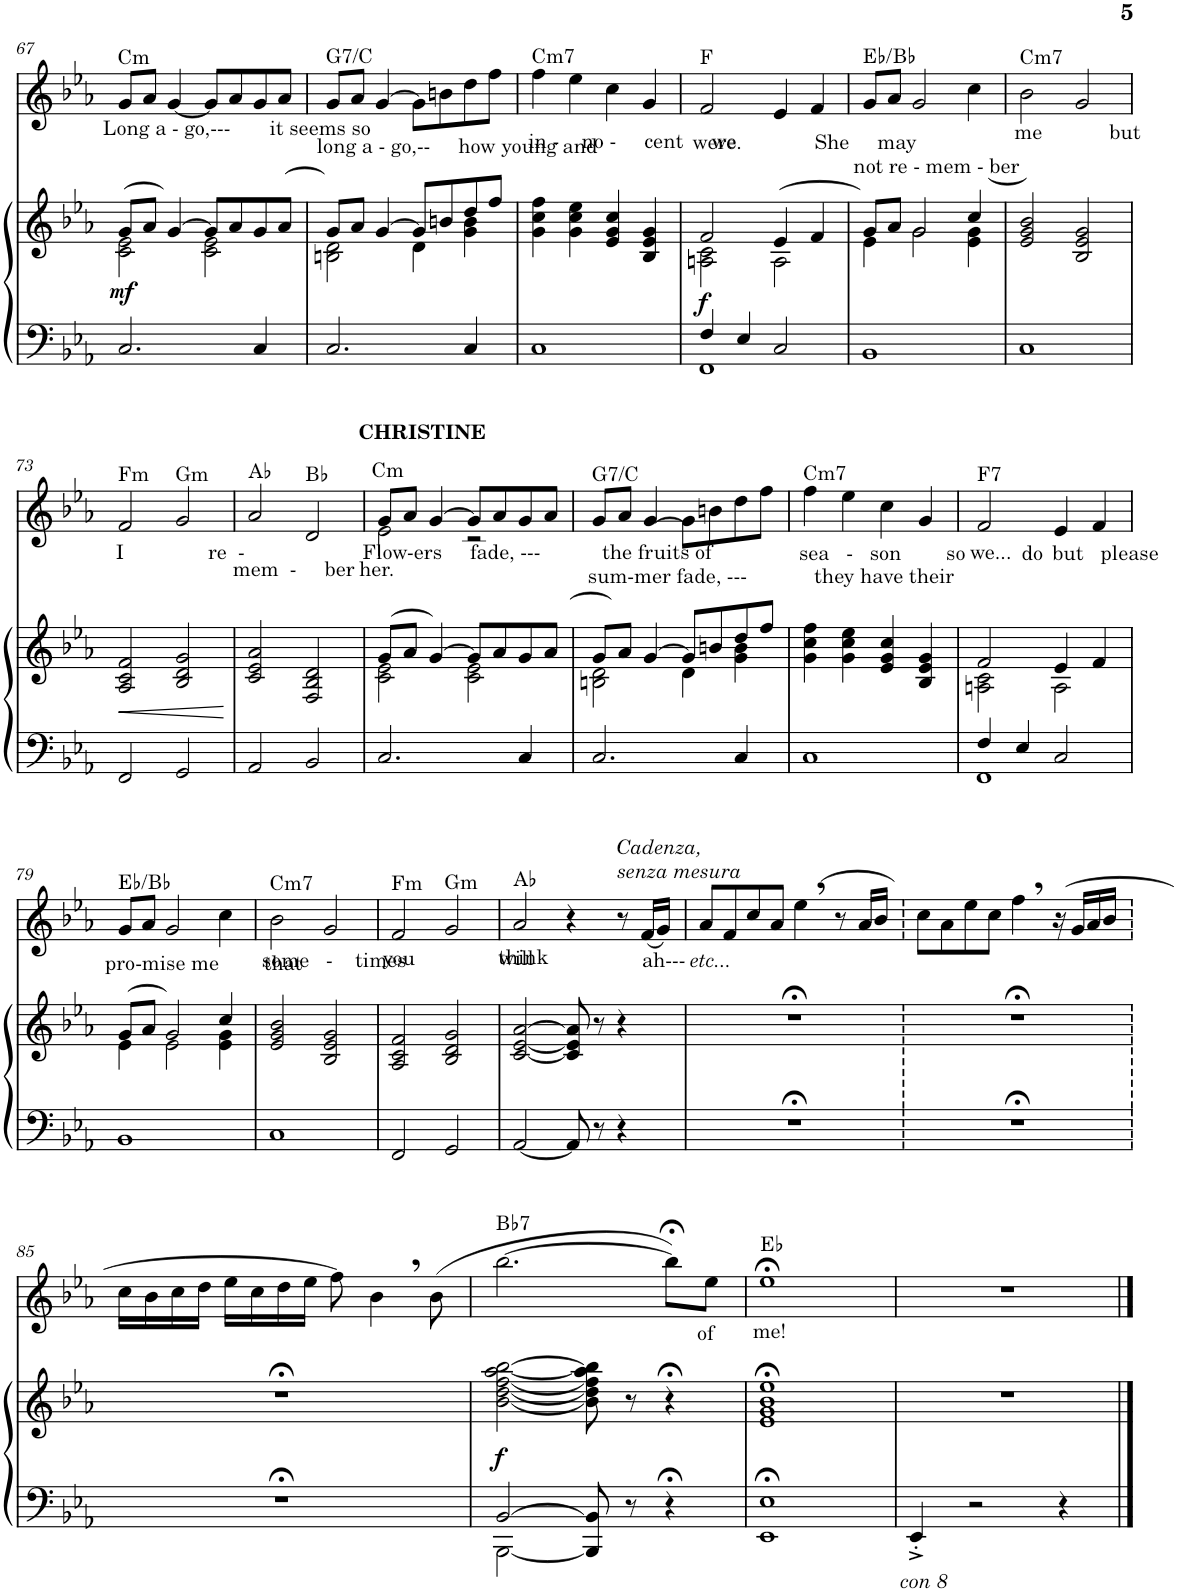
**kern	**kern	**dynam	**kern
*part2	*part2	*part2	*part1
*staff3	*staff2	*staff2/3	*staff1
*I"Piano	*	*	*I"Voice
*I'Pno	*	*	*I'V
!!LO:PB:g=z
*clefF4	*clefG2	*	*clefG2
*k[b-e-a-]	*k[b-e-a-]	*	*k[b-e-a-]
*M4/4	*M4/4	*	*M4/4
=67	=67	=67	=67
*	*^	*	*
!	!	!	!	!LO:TX:b:t=Long a - go,---       it seems so
!	!	!	!	!LO:TX:a:t=Cm
!	!	!	!LO:DY:b	!
2.C/	[8g/L	2c\ 2e-\	mf	8g/L
.	8a-/J	.	.	8a-/J
.	4g/_	.	.	[4g/
.	8g/L]	2c\ 2e-\	.	8g/L]
.	8a-/	.	.	8a-/
4C/	8g/	.	.	8g/
.	8a-/J	.	.	8a-/J
=68	=68	=68	=68	=68
!	!	!	!	!LO:TX:b:t=long a - go,--     how young and
!	!	!	!	!LO:TX:a:t=G7/C
2.C/	[8g/L	2Bn\ 2d\	.	8g/L
.	8a-/J	.	.	8a-/J
.	4g/_	.	.	[4g/
.	8g/L]	4d\	.	8g\L]
.	8bn/	.	.	8bn\
4C/	8dd/	4g\ 4b\	.	8dd\
.	8ff/J	.	.	8ff\J
*	*v	*v	*	*
=69	=69	=69	=69
!	!	!	!LO:TX:b:t=in -    no -     cent     we
!	!	!	!LO:TX:a:t=Cm7
1C	4g\ 4cc\ 4ff\	.	4ff\
.	4g\ 4cc\ 4ee-\	.	4ee-\
.	4e-/ 4g/ 4cc/	.	4cc\
.	4B-/ 4e-/ 4g/	.	4g/
=70	=70	=70	=70
*^	*^	*	*
!	!	!	!	!	!LO:TX:b:t=were.             She     may
!	!	!	!	!	!LO:TX:a:t=F
!	!	!	!	!LO:DY:b	!
4F/	1FF	2f/	2An\ 2c\	f	2f/
4E-/	.	.	.	.	.
2C/	.	[4e-/	2A\	.	4e-/
.	.	4f/	.	.	4f/
*v	*v	*	*	*	*
=71	=71	=71	=71	=71
!	!	!	!	!LO:TX:b:t=not re - mem - ber
!	!	!	!	!LO:TX:a:t=E♭/B♭
1BB-	8g/L	4e-\]	.	8g/L
.	8a-/J	.	.	8a-/J
.	2g/	2g\	.	2g/
.	4cc/	4e-\ 4g\	.	4cc\
=72	=72	=72	=72	=72
!	!	!	!	!LO:TX:b:t=me            but
!	!	!	!	!LO:TX:a:t=Cm7
*	*v	*v	*	*
1C	[2e-/ 2g/ 2b-/	.	2b-\
.	2B-/ 2e-/] 2g/	.	2g/
!!LO:LB:g=z
=73	=73	=73	=73
!	!	!	!LO:TX:b:t=I               re  -
!	!	!	!LO:TX:a:t=Fm
2FF/	2A-/ 2c/ 2f/	.	2f/
!	!	!	!LO:TX:a:t=Gm
2GG/	2B-/ 2d/ 2g/	.	2g/
=74	=74	=74	=74
!	!	!	!LO:TX:b:t=mem  -     ber
!	!	!	!LO:TX:a:t=A♭
2AA-/	2c/ 2e-/ 2a-/	.	2a-/
!	!	!	!LO:TX:a:t=B♭
2BB-/	2F/ 2B-/ 2d/	.	2d/
=75	=75	=75	=75
*	*^	*	*^
!	!	!	!	!LO:TX:b:t=Flow-ers     fade, ---           the fruits of	!
!	!	!	!	!LO:TX:a:B:t=CHRISTINE	!
!	!	!	!	!LO:TX:a:t=Cm	!
!	!	!	!	!LO:TX:b:t=her.	!
2.C/	[8g/L	2c\ 2e-\	.	8g/L	2e-\
.	8a-/J	.	.	8a-/J	.
.	4g/_	.	.	[4g/	.
.	8g/L]	2c\ 2e-\	.	8g/L]	2r
.	8a-/	.	.	8a-/	.
4C/	8g/	.	.	8g/	.
.	8a-/J	.	.	8a-/J	.
*	*	*	*	*v	*v
=76	=76	=76	=76	=76
!	!	!	!	!LO:TX:b:t=sum-mer fade, ---            they have their
!	!	!	!	!LO:TX:a:t=G7/C
2.C/	[8g/L	2Bn\ 2d\	.	8g/L
.	8a-/J	.	.	8a-/J
.	4g/_	.	.	[4g/
.	8g/L]	4d\	.	8g\L]
.	8bn/	.	.	8bn\
4C/	8dd/	4g\ 4b\	.	8dd\
.	8ff/J	.	.	8ff\J
*	*v	*v	*	*
=77	=77	=77	=77
!	!	!	!LO:TX:b:t=sea   -   son        so          do
!	!	!	!LO:TX:a:t=Cm7
1C	4g\ 4cc\ 4ff\	.	4ff\
.	4g\ 4cc\ 4ee-\	.	4ee-\
.	4e-/ 4g/ 4cc/	.	4cc\
.	4B-/ 4e-/ 4g/	.	4g/
=78	=78	=78	=78
*^	*^	*	*
!	!	!	!	!	!LO:TX:b:t=we...
!	!	!	!	!	!LO:TX:a:t=F7
4F/	1FF	2f/	2An\ 2c\	.	2f/
4E-/	.	.	.	.	.
!	!	!	!	!	!LO:TX:b:t=but   please
2C/	.	4e-/	2A\	.	4e-/
.	.	4f/	.	.	4f/
*v	*v	*	*	*	*
!!LO:LB:g=z
=79	=79	=79	=79	=79
!	!	!	!	!LO:TX:b:t=pro-mise me        that
!	!	!	!	!LO:TX:a:t=E♭/B♭
1BB-	[8g/L	4e-\	.	8g/L
.	8a-/J	.	.	8a-/J
.	2g/]	2e-\	.	2g/
.	4cc/	4e-\ 4g\	.	4cc\
=80	=80	=80	=80	=80
!	!	!	!	!LO:TX:b:t=some   -    times
!	!	!	!	!LO:TX:a:t=Cm7
*	*v	*v	*	*
1C	2e-/ 2g/ 2b-/	.	2b-\
.	2B-/ 2e-/ 2g/	.	2g/
=81	=81	=81	=81
!	!	!	!LO:TX:b:t=you               will
!	!	!	!LO:TX:a:t=Fm
2FF/	2A-/ 2c/ 2f/	.	2f/
!	!	!	!LO:TX:a:t=Gm
2GG/	2B-/ 2d/ 2g/	.	2g/
=82	=82	=82	=82
!	!	!	!LO:TX:b:t=think
!	!	!	!LO:TX:a:t=A♭
[2AA-/	[2c/ [2e-/ [2a-/	.	2a-/
8AA-/]	8c/] 8e-/] 8a-/]	.	4r
8r	8r	.	.
!	!	!	!LO:TX:a:i:t=Cadenza,
!	!	!	!LO:TX:a:t=senza mesura
4r	4r	.	8r
!	!	!	!LO:TX:b:t=ah---
.	.	.	(<16f/LL
.	.	.	16g/JJ)
=83	=83	=83	=83
!	!	!	!LO:TX:b:i:t=etc...
1r;<	1r;<	.	8a-/L
.	.	.	8f/
.	.	.	8cc/
.	.	.	8a-/J
.	.	.	4ee-,\
.	.	.	8r
.	.	.	[16a-/LL
.	.	.	16b-/JJ
=84	=84	=84	=84
1r;<	1r;<	.	8cc\L
.	.	.	8a-\]
.	.	.	8ee-\
.	.	.	8cc\J
.	.	.	[4ff,\
.	.	.	16r
.	.	.	16g/LL
.	.	.	16a-/
.	.	.	16b-/JJ
!!LO:LB:g=z
=85	=85	=85	=85
1r;<	1r;<	.	16cc\LL
.	.	.	16b-\
.	.	.	16cc\
.	.	.	16dd\JJ
.	.	.	16ee-\LL
.	.	.	16cc\
.	.	.	16dd\
.	.	.	16ee-\JJ
.	.	.	8ff\]
.	.	.	4b-,\
.	.	.	(>8b-\
=86	=86	=86	=86
*^	*	*	*
!	!	!	!	!LO:TX:a:t=B♭7
!	!	!	!LO:DY:b	!
[2BB-/	[2BBB-\	[2b-\ [2dd\ [2ff\ [2aa-\ [2bb-\	f	[2.bb-\
8BBB-/] 8BB-/]	2ryy	8b-\] 8dd\] 8ff\] 8aa-\] 8bb-\]	.	.
8r	.	8r	.	.
4r;<	.	4r;<	.	8bb-;<\L])
!	!	!	!	!LO:TX:b:t=of
.	.	.	.	8ee-\J
=87	=87	=87	=87	=87
*	*	*^	*	*
!	!	!	!	!	!LO:TX:b:t=me!
!	!	!	!	!	!LO:TX:a:t=E♭
1E-	1EE-;<	1ee-	1e-;< 1g;< 1b-;<	.	1ee-;<
=88	=88	=88	=88	=88	=88
!LO:TX:b:i:t=con 8	!	!	!	!	!
*v	*v	*	*	*	*
*	*v	*v	*	*
4EE-'^/	1r	.	1r
2r	.	.	.
4r	.	.	.
==	==	==	==
*-	*-	*-	*-
